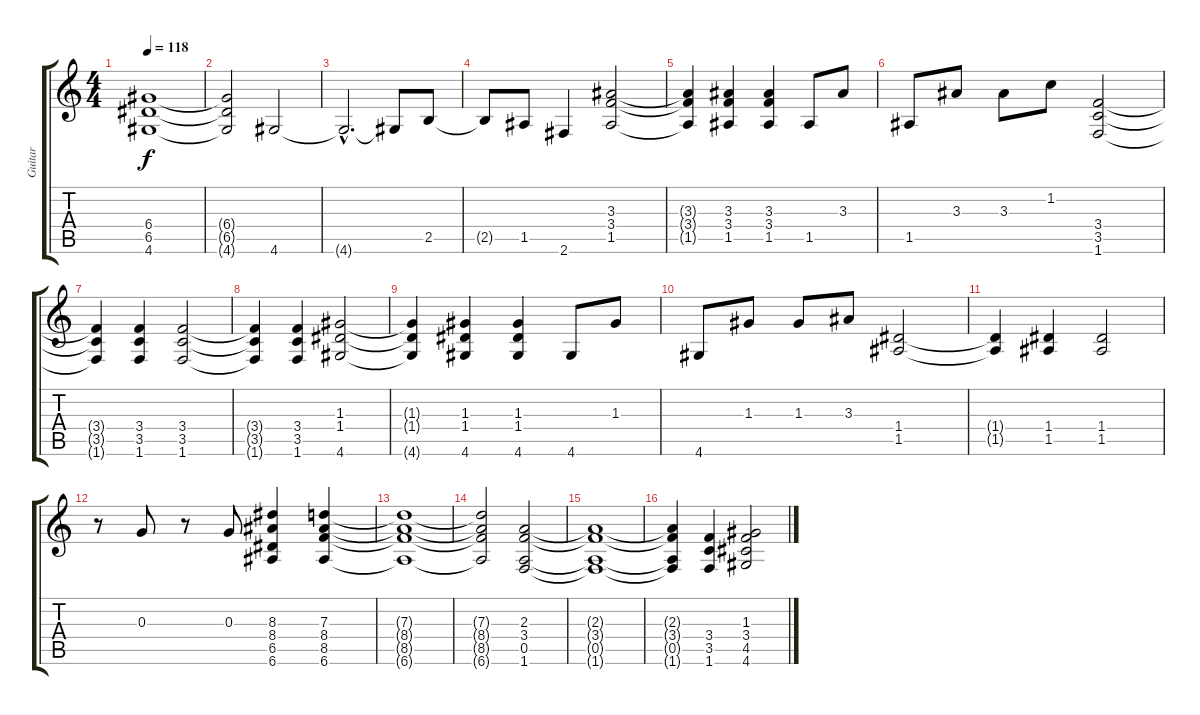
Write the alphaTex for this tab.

\track ("Guitar" "Guitar") {instrument distortionguitar}
\staff {score tabs}
\tuning (E4 B3 G3 D3 A2 E2) {hide}
\ts (4 4)
\tempo 118
\clef g2
\ks c
(6.4{t} 6.5{t} 4.6{t}).1{dy f} |
(6.4{t} 6.5{t} 4.6{t}).2 4.6.2 |
4.6{hac t}.2{d} 4.6{t}.8 2.5.8 |
2.5{t}.8 1.5.8 2.6.4 (3.3 3.4 1.5).2 |
(3.3{t} 3.4{t} 1.5{t}).4 (3.3 3.4 1.5).4 (3.3 3.4 1.5).4 1.5.8 3.3.8 |
1.5.8 3.3.8 3.3.8 1.2.8 (3.4 3.5 1.6).2 |
(3.4{t} 3.5{t} 1.6{t}).4 (3.4 3.5 1.6).4 (3.4 3.5 1.6).2 |
(3.4{t} 3.5{t} 1.6{t}).4 (3.4 3.5 1.6).4 (1.3 1.4 4.6).2 |
(1.3{t} 1.4{t} 4.6{t}).4 (1.3 1.4 4.6).4 (1.3 1.4 4.6).4 4.6.8 1.3.8 |
4.6.8 1.3.8 1.3.8 3.3.8 (1.4 1.5).2 |
(1.4{t} 1.5{t}).4 (1.4 1.5).4 (1.4 1.5).2 |
r.8 0.3.8 r.8 0.3.8 (8.3 8.4 6.5 6.6).4 (7.3 8.4 8.5 6.6).4 |
(7.3{t} 8.4{t} 8.5{t} 6.6{t}).1 |
(7.3{t} 8.4{t} 8.5{t} 6.6{t}).2 (2.3 3.4 0.5 1.6).2 |
(2.3{t} 3.4{t} 0.5{t} 1.6{t}).1 |
(2.3{t} 3.4{t} 0.5{t} 1.6{t}).4 (3.4 3.5 1.6).4 (1.3 3.4 4.5 4.6).2
